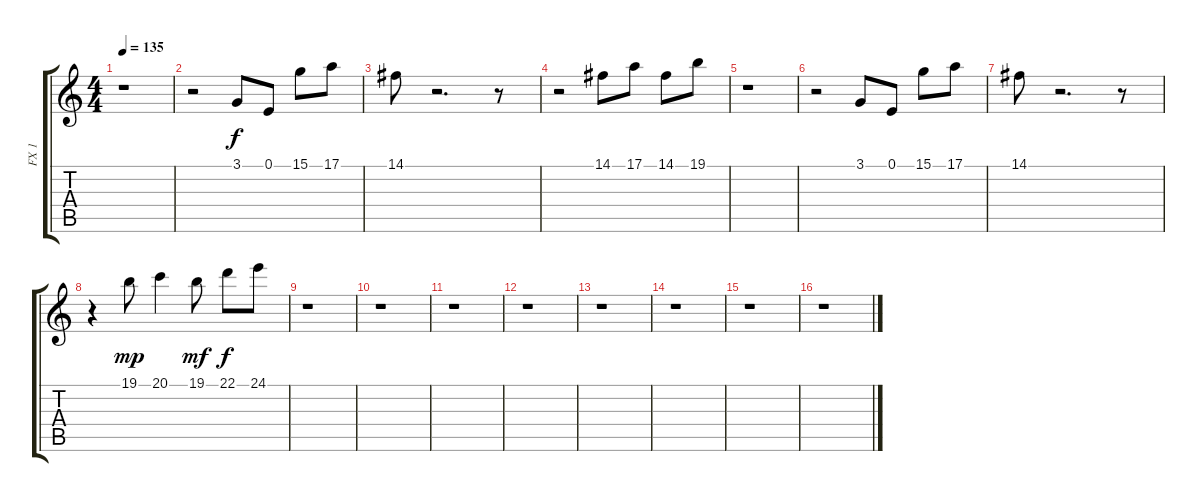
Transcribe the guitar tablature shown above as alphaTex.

\track ("FX 1" "FX 1") {instrument flute}
\staff {score tabs}
\tuning (E4 B3 G3 D3 A2 E2) {hide}
\ts (4 4)
\tempo 135
\clef g2
\ks c
r.1{dy f} |
r.2 3.1.8 0.1.8 15.1.8 17.1.8 |
14.1.8 r.2{d} r.8 |
r.2 14.1.8 17.1.8 14.1.8 19.1.8 |
r.1 |
r.2 3.1.8 0.1.8 15.1.8 17.1.8 |
14.1.8 r.2{d} r.8 |
r.4 19.1.8{dy mp} 20.1.4 19.1.8{dy mf} 22.1.8{dy f} 24.1.8 |
r.1 |
r.1 |
r.1 |
r.1 |
r.1 |
r.1 |
r.1 |
r.1
